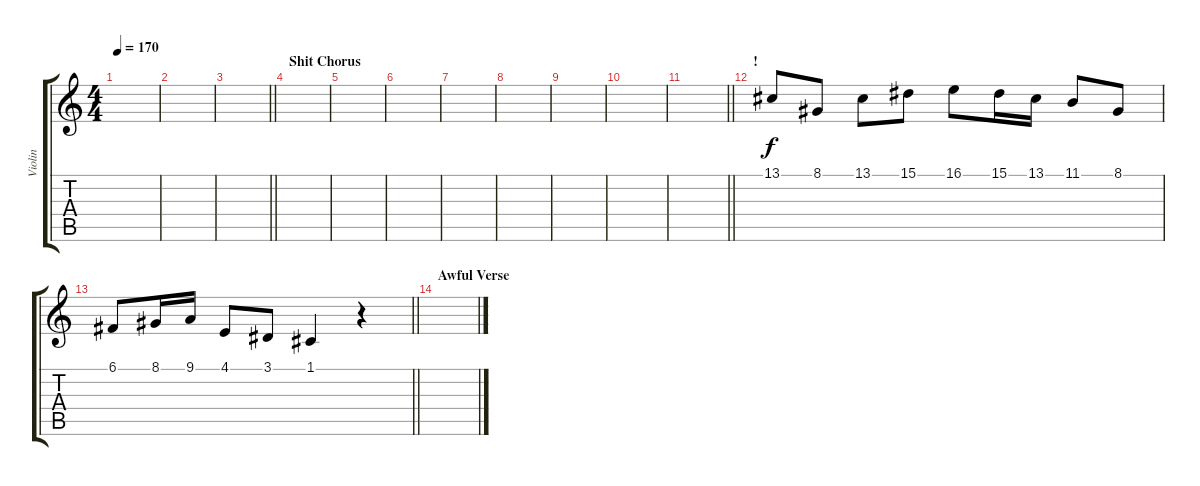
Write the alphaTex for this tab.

\track ("Violin" "Violin") {solo instrument violin}
\staff {score tabs}
\tuning (C4 G3 Eb3 Bb2 F2 C2) {hide}
\ts (4 4)
\tempo 170
\clef g2
\ks c
|
|
\barLineRight lightlight
|
\section ("" "Shit Chorus")
|
|
|
|
|
|
|
\barLineRight lightlight
|
\section ("" "!")
13.1.8 8.1.8 13.1.8 15.1.8 16.1.8 15.1.16 13.1.16 11.1.8 8.1.8 |
\barLineRight lightlight
6.1.8 8.1.16 9.1.16 4.1.8 3.1.8 1.1.4 r.4 |
\section ("" "Awful Verse")
